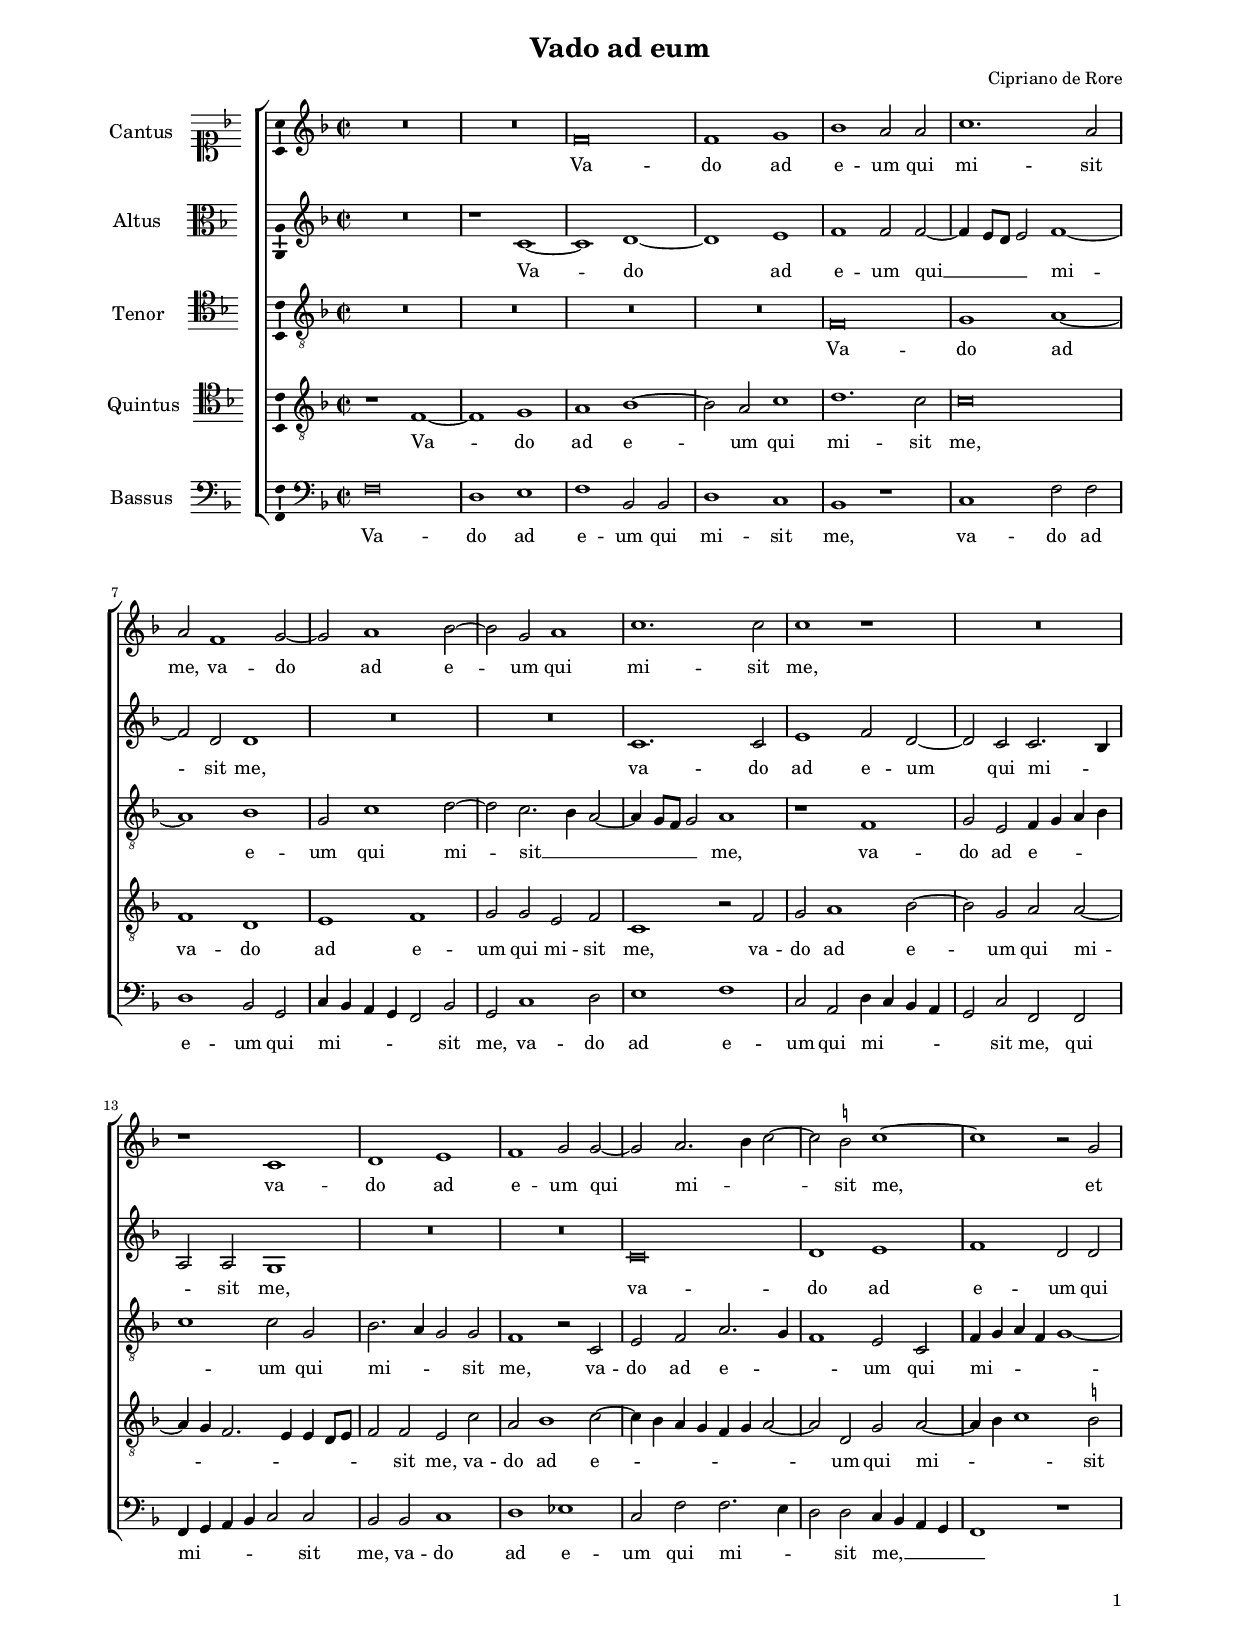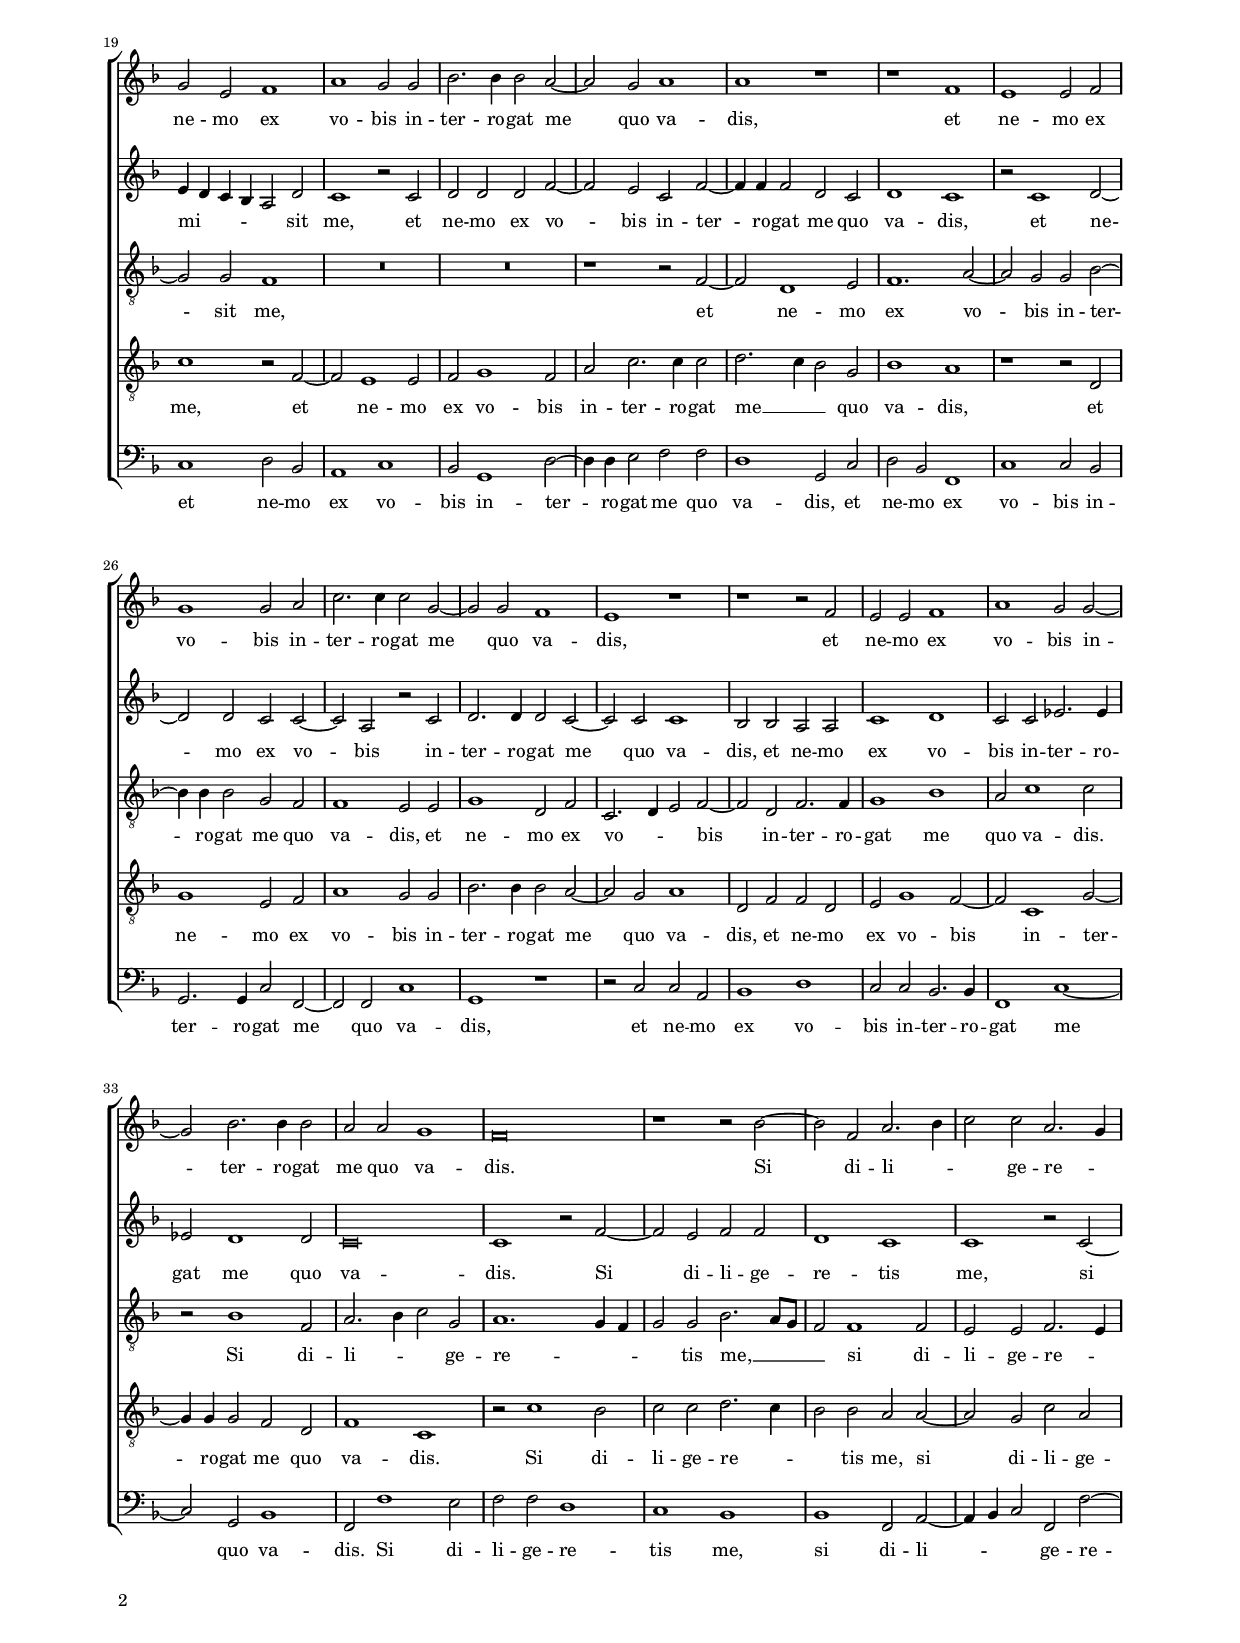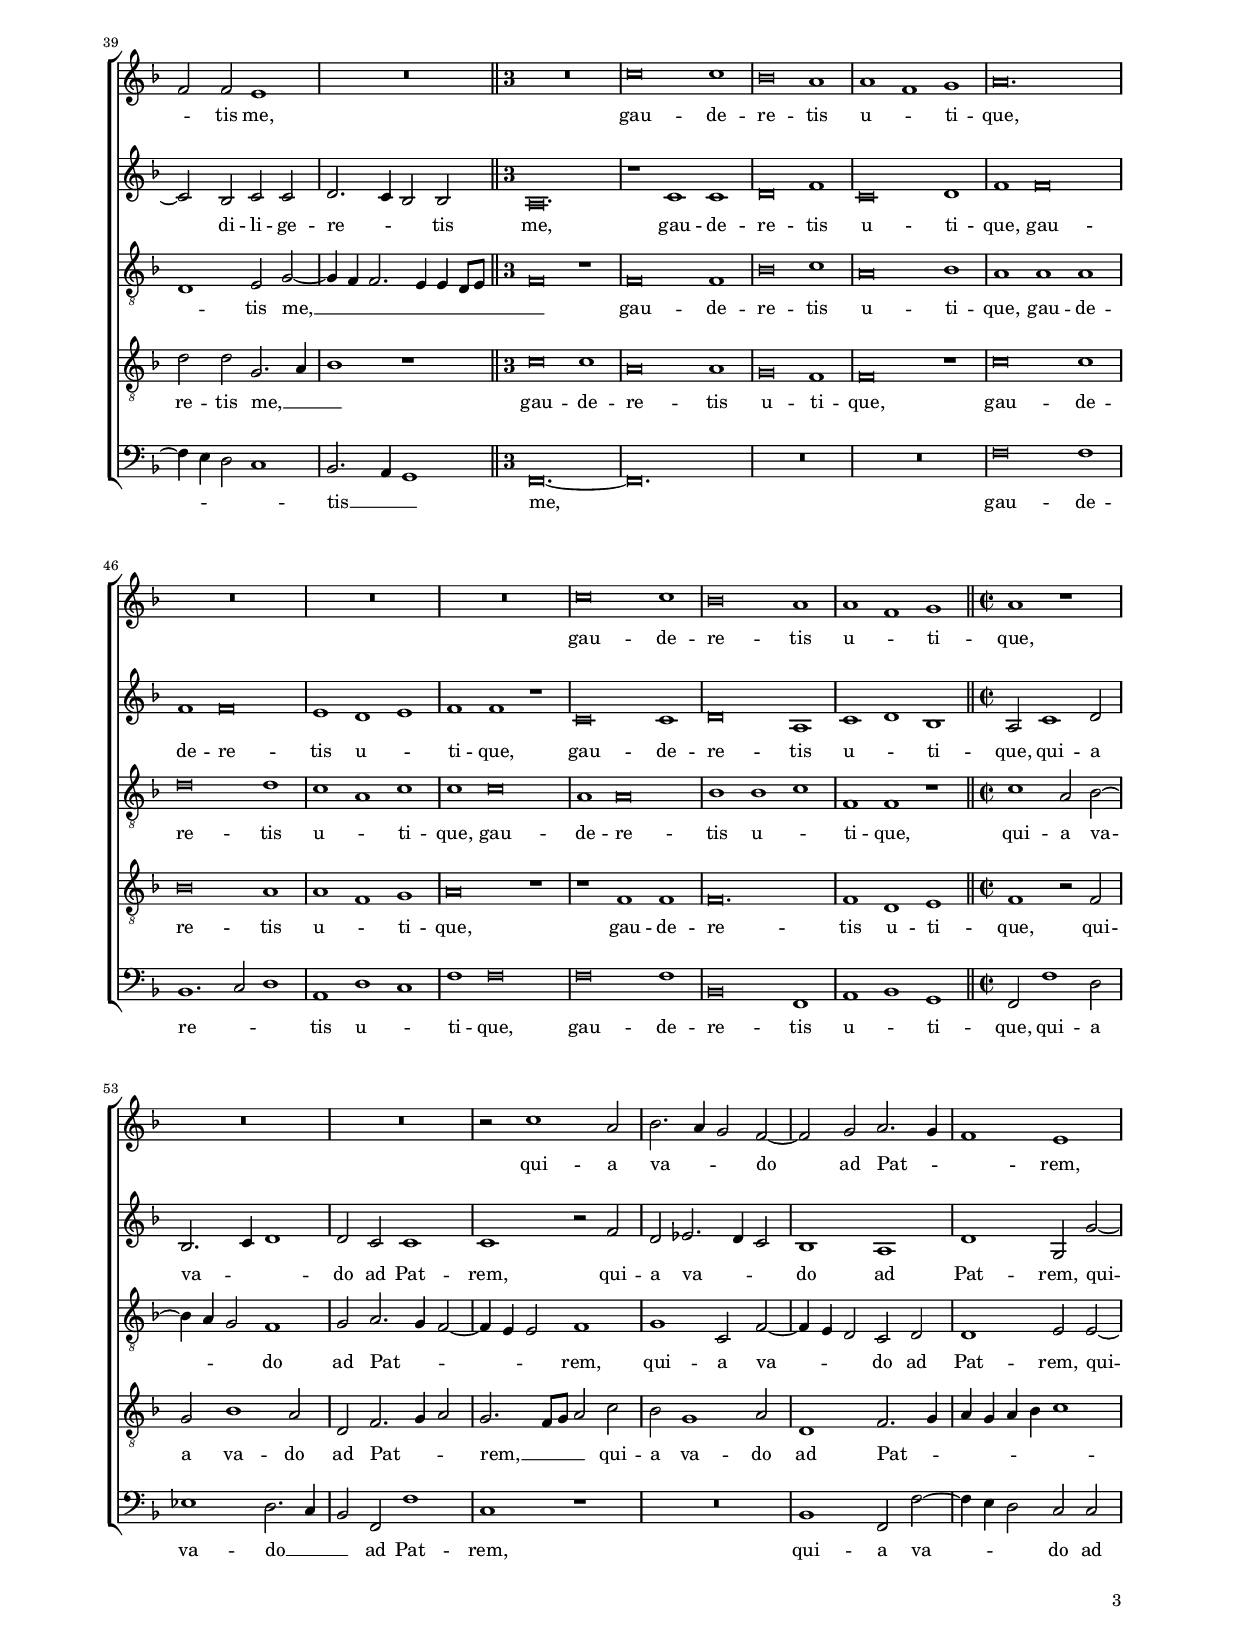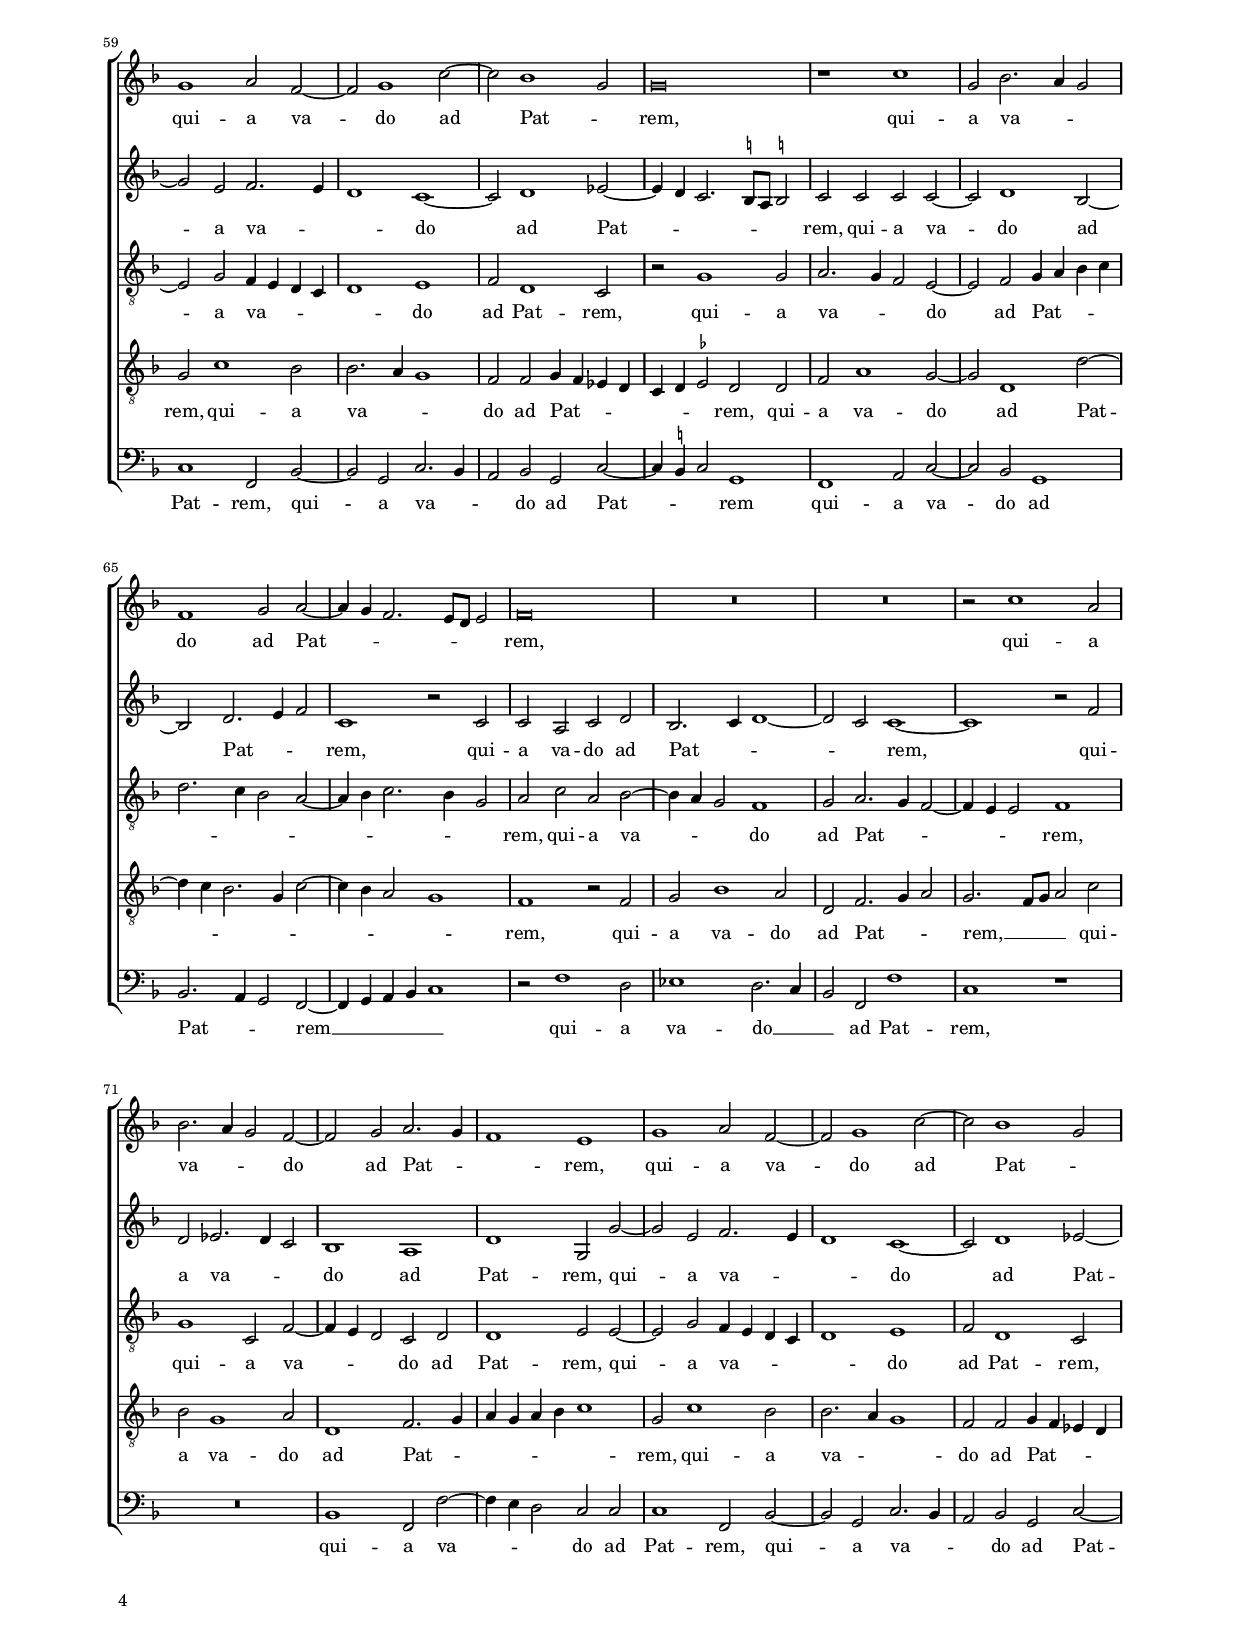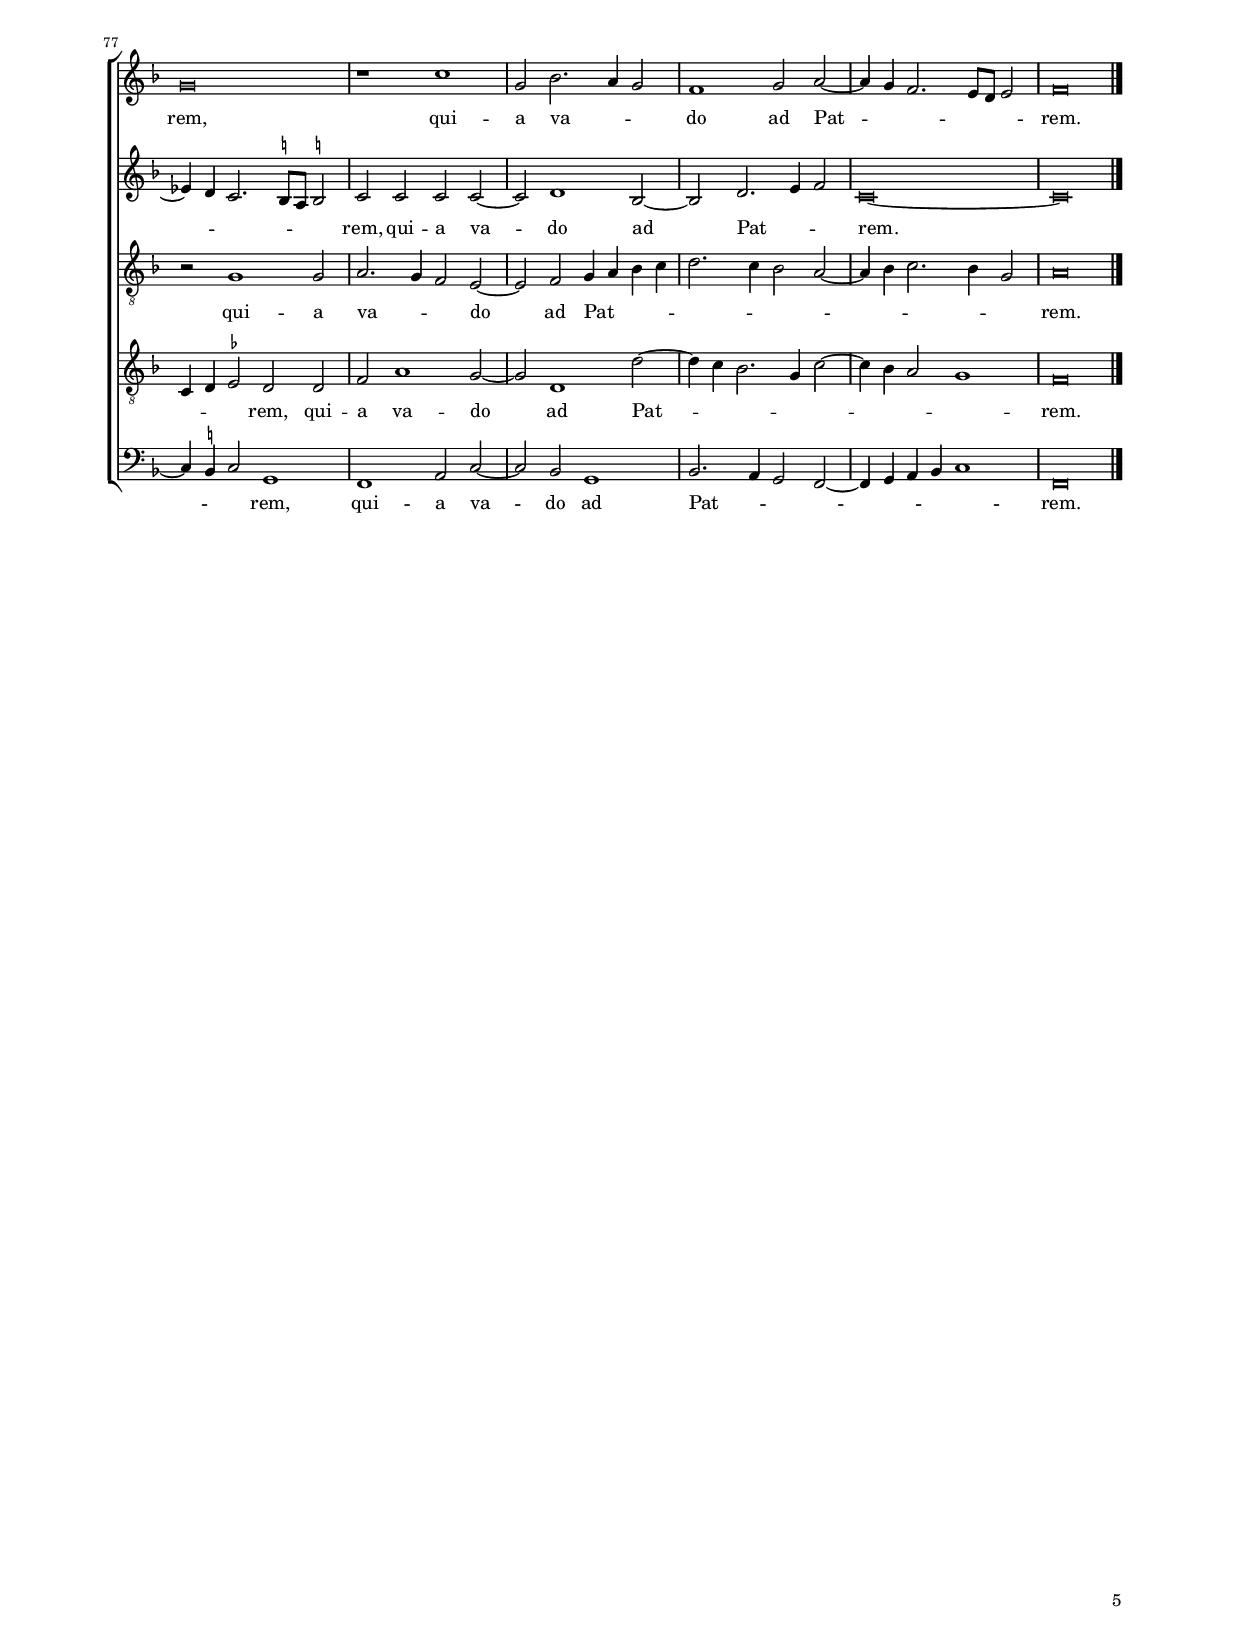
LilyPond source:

\header
{
  title="Vado ad eum"
  composer="Cipriano de Rore"
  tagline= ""
}

\version "2.18.2"
\language deutsch
#(set-global-staff-size 15)
% #(set-default-paper-size "letter")
#(ly:set-option 'point-and-click #f)


\paper
	{
	top-margin = 1.8 \cm
	bottom-margin = 1.2 \cm
	left-margin = 2 \cm
	right-margin = 2 \cm
	ragged-bottom = ##f
	ragged-last-bottom = ##t
	print-page-number = ##f
	system-system-spacing = #'((basic-distance . 17) (minimum-distance . 14) (padding . 7) (strechability . 150))
    oddFooterMarkup=\markup   \fill-line { "" \fromproperty #'page:page-number-string }
    evenFooterMarkup=\markup  \fill-line { \fromproperty #'page:page-number-string "" }
    last-bottom-spacing = #'((basic-distance . 12) (minimum-distance . 7) (padding . 4))
%	systems-per-page = 3
    page-count = 5
%	min-systems-per-page = 3
	markup-system-spacing #'basic-distance = #12
%	print-all-headers = ##t
%	print-first-page-number = ##t
%	first-page-number = 1
	}

	
global = {
	\key f \major
	\time 2/2 \set Score.measureLength = #(ly:make-moment 2/1)
    \set Score.tempoHideNote = ##t
    \tempo 2 = 90
    \skip 1*2*40 \bar "||"
	\time 3/1 \once \override Score.TimeSignature.style = #'single-digit \newSpacingSection
    \tempo 1 = 135
    \skip 1*3*11 \bar "||" \time 2/2 \set Score.measureLength = #(ly:make-moment 2/1) \newSpacingSection
    \tempo 2 = 90
    \skip 1*2*31 \bar "|."
	}

	ficta = { \once \set suggestAccidentals = ##t }

	forget = #(define-music-function (parser location music) (ly:music?) #{
		\accidentalStyle forget
		$music
		\accidentalStyle default
		#})

	m = \melisma
	me = \melismaEnd
%	\mark \markup { \override #'(style . baroque) { \note  #"breve" #1 = \note #"breve." #1 } }



incipitcantus = \markup { \score {
	{
	\set Staff.instrumentName = \markup { \fontsize #1 "Cantus" }
	\key f \major
	\clef soprano
	s4 \bar ""
	}
	\layout  {
	raggedright = ##t
	indent = 1.6 \cm
	line-width = 2.2\cm
	\context { \Staff \remove Time_signature_engraver }
	\override Staff.Clef.Y-extent = #'(0 . 0)
	}} \hspace #1 }

      
incipitaltus = \markup { \score {
	{
	\set Staff.instrumentName = \markup { \fontsize #1 "Altus" }
	\key f \major
	\clef alto
	s4 \bar ""
	}
	\layout  {
	raggedright = ##t
	indent = 1.6 \cm
	line-width = 2.2\cm
	\context { \Staff \remove Time_signature_engraver }
	\override Staff.Clef.Y-extent = #'(0 . 0)
	}} \hspace #1 }


incipittenor = \markup { \score {
	{
	\set Staff.instrumentName = \markup { \fontsize #1 "Tenor" }
	\key f \major
	\clef tenor
	s4 \bar ""
	}
	\layout  {
	raggedright = ##t
	indent = 1.6 \cm
	line-width = 2.2\cm
	\context { \Staff \remove Time_signature_engraver }
	\override Staff.Clef.Y-extent = #'(0 . 0)
	}} \hspace #1 }
      
      
incipitquintus = \markup { \score {
	{
	\set Staff.instrumentName = \markup { \fontsize #1 "Quintus" }
	\key f \major
	\clef tenor
	s4 \bar ""
	}
	\layout  {
	raggedright = ##t
	indent = 1.6 \cm
	line-width = 2.2\cm
	\context { \Staff \remove Time_signature_engraver }
	\override Staff.Clef.Y-extent = #'(0 . 0)
	}} \hspace #1 }
      
      
incipitbassus = \markup { \score {
	{
	\set Staff.instrumentName = \markup { \fontsize #1 "Bassus" }
	\key f \major
	\clef bass
	s4 \bar ""
	}
	\layout  {
	raggedright = ##t
	indent = 1.6 \cm
	line-width = 2.2\cm
	\context { \Staff \remove Time_signature_engraver }
	\override Staff.Clef.Y-extent = #'(0 . 0)
	}} \hspace #1 }


cantus =  \relative c''
	{
	R\breve
	R\breve
	f,\breve
	f1 g
%5
	b1 a2 a |
	c1. a2
	a2 f1 g2~
	g2 a1 b2~
	b2 g a1
%10
	c1. c2 |
	c1 r
	R\breve
	r1 c,
	d1 e
%15
	f1 g2 g~ |
	g2 a2. b4 c2~
	c2 \ficta h c1~
	c1 r2 g
	g2 e f1
%20
	a1 g2 g |
	b2. b4 b2 a~
	a2 g a1
	a1 r
	r1 f
%25
	e1 e2 f |
	g1 g2 a
	c2. c4 c2 g~
	g2 g f1
	e1 r
%30
	r1 r2 f |
	e2 e f1
	a1 g2 g~
	g2 b2. b4 b2
	a2 a g1
%35
	f\breve |
	r1 r2 b~
	b2 f a2. b4
	c2 c a2. g4
	f2 f e1
%40
	R\breve |
% Triple time
	R\breve.
	c'\breve c1
	b\breve a1
	a1 f g
%45
	a\breve. |
	R\breve.
	R\breve.
	R\breve.
	c\breve c1
%50
	b\breve a1 |
	a1 f g
% End of triple time
	a1 r
	R\breve
	R\breve
%55
	r2 c1 a2 |
	b2. a4 g2 f~
	f2 g a2. g4
	f1 e
	g1 a2 f~
%60
	f2 g1 c2~ |
	c2 b1 g2
	g\breve
	r1 c
	g2 b2. a4 g2
%65
	f1 g2 a~ |
	a4 g f2. e8 d e2
	f\breve
	R\breve
	R\breve
%70
	r2 c'1 a2 |
	b2. a4 g2 f~
	f2 g a2. g4
	f1 e
	g1 a2 f~
%75
	f2 g1 c2~ |
	c2 b1 g2
	g\breve
	r1 c
	g2 b2. a4 g2
%80
	f1 g2 a~ |
	a4 g f2. e8 d e2
	f\breve |
	}


altus =  \relative c'
    {
	R\breve
	r1 c~
	c1 d~
	d1 e
%5
	f1 f2 f~ |
	f4 e8 d e2 f1~
	f2 d d1
	R\breve
	R\breve
%10
	c1. c2 |
	e1 f2 d~
	d2 c c2. b4
	a2 a g1
	R\breve
%15
	R\breve |
	c\breve
	d1 e
	f1 d2 d
	e4 d c b a2 d 
%20
	c1 r2 c |
	d2 d d f~
	f2 e c f~
	f4 f f2 d c
	d1 c
%25
	r2 c1 d2~ |
	d2 d c c~
	c2 a r c
	d2. d4 d2 c~
	c2 c c1
%30
	b2 b a a |
	c1 d
	c2 c es2. es4
	es2 d1 d2
	c\breve
%35
	c1 r2 f~ |
	f2 e f f
	d1 c
	c1 r2 c~
	c2 b2 c c
%40
	d2. c4 b2 b |
% Triple time
	a\breve.
	r1 c c
	d\breve f1
	c\breve d1
%45
	f1 f\breve |
	f1 f\breve
	e1 d e
	f1 f r
	c\breve c1
%50
	d\breve a1 |
	c1 d b
% End of triple time
	a2 c1 d2
	b2. c4 d1
	d2 c c1
%55
	c1 r2 f |
	d2 es2. d4 c2
	b1 a
	d1 g,2 g'~
	g2 e f2. e4
%60
	d1 c~ |
	c2 d1 es2~
	es4 d c2. \ficta h8 a \ficta h!2
	c2 c c c~
	c2 d1 b2~
%65
	b2 d2. e4 f2 |
	c1 r2 c
	c2 a c d
	b2. c4 d1~
	d2 c c1~
%70
	c1 r2 f |
	d2 es2. d4 c2
	b1 a
	d1 g,2 g'~
	g2 e f2. e4
%75
	d1 c~ |
	c2 d1 es2~
	es4 d c2. \ficta h8 a \ficta h!2
	c2 c c c~
	c2 d1 b2~
%80
	b2 d2. e4 f2 |
	c\breve~
    c\breve |
	}


tenor =  \relative c'
	{
	R\breve
	R\breve
	R\breve
	R\breve
%5
	f,\breve |
	g1 a~
	a1 b
	g2 c1 d2~
	d2 c2. b4 a2~
%10
	a4 g8 f g2 a1 |
	r1 f
	g2 e f4 g a b
	c1 c2 g
	b2. a4 g2 g
%15
	f1 r2 c |
	e2 f a2. g4
	f1 e2 c
	f4 g a f g1~
	g2 g f1
%20
	R\breve |
	R\breve
	r1 r2 f~
	f2 d1 e2
	f1. a2~
%25
	a2 g g b~ |
	b4 b b2 g f
	f1 e2 e
	g1 d2 f
	c2. d4 e2 f~
%30
	f2 d f2. f4 |
	g1 b
	a2 c1 c2
	r2 b1 f2
	a2. b4 c2 g
%35
	a1. g4 f |
	g2 g b2. a8 g
	f2 f1 f2
	e2 e f2. e4
	d1 e2 g~
%40
	g4 f f2. e4 e d8 e |
% Triple time
	f\breve r1
	f\breve f1
	b\breve c1
	a\breve b1
%45
	a1 a a |
	d\breve d1
	c1 a c
	c1 c\breve
	a1 a\breve
%50
	b1 b c |
	f,1 f r
% End of triple time
	c'1 a2 b~
	b4 a g2 f1
	g2 a2. g4 f2~
%55
	f4 e e2 f1 |
	g1 c,2 f~
	f4 e d2 c d
	d1 e2 e~
	e2 g f4 e d c
%60
	d1 e |
	f2 d1 c2
	r2 g'1 g2
	a2. g4 f2 e~
	e2 f g4 a b c
%65
	d2. c4 b2 a~ |
	a4 b c2. b4 g2
	a2 c a b~
	b4 a g2 f1
	g2 a2. g4 f2~
%70
	f4 e e2 f1 |
	g1 c,2 f~
	f4 e d2 c d
	d1 e2 e~
	e2 g f4 e d c
%75
	d1 e |
	f2 d1 c2
	r2 g'1 g2
	a2. g4 f2 e~
	e2 f g4 a b c
%80
	d2. c4 b2 a~ |
	a4 b c2. b4 g2
	a\breve |
	}


quintus  =  \relative c'
	{
	r1 f,~
	f1 g
	a1 b~
	b2 a c1
%5
	d1. c2 |
	c\breve
	f,1 d
	e1 f
	g2 g e f
%10
	c1 r2 f |
	g2 a1 b2~
	b2 g a a~
	a4 g f2. e4 e d8 e
	f2 f e c'
%15
	a2 b1 c2~ |
	c4 b a g f g a2~
	a2 d, g a~
	a4 b c1 \ficta h2
	c1 r2 f,~
%20
	f2 e1 e2 |
	f2 g1 f2
	a2 c2. c4 c2
	d2. c4 b2 g
	b1 a
%25
	r1 r2 d, |
	g1 e2 f
	a1 g2 g
	b2. b4 b2 a~
	a2 g a1
%30
	d,2 f f d |
	e2 g1 f2~
	f2 c1 g'2~
	g4 g g2 f d
	f1 c
%35
	r2 c'1 b2 |
	c2 c d2. c4
	b2 b a a~
	a2 g c a
	d2 d g,2. a4
%40
	b1 r |
% Triple time
	c\breve c1
	a\breve a1
	g\breve f1
    f\breve r1
%45
	c'\breve c1 |
	b\breve a1
	a1 f g
	a\breve r1
	r1 f f
%50
	f\breve. |
	f1 d e
% End of triple time
	f1 r2 f
	g2 b1 a2
	d,2 f2. g4 a2
%55
	g2. f8 g a2 c |
	b2 g1 a2
	d,1 f2. g4
	a4 g a b c1
	g2 c1 b2
%60
	b2. a4 g1 |
	f2 f g4 f es d
	c4 d \ficta es2 d d
	f2 a1 g2~
	g2 d1 d'2~
%65
	d4 c b2. g4 c2~ |
	c4 b a2 g1
	f1 r2 f
	g2 b1 a2
	d,2 f2. g4 a2
%70
	g2. f8 g a2 c |
	b2 g1 a2
	d,1 f2. g4
	a4 g a b c1
	g2 c1 b2
%75
	b2. a4 g1 |
	f2 f g4 f es d
	c4 d \ficta es2 d d
	f2 a1 g2~
	g2 d1 d'2~
%80
	d4 c b2. g4 c2~ |
	c4 b a2 g1
	f\breve |
	}


bassus  =  \relative c
	{
	f\breve
	d1 e
	f1 b,2 b
	d1 c
%5
	b1 r |
	c1 f2 f
	d1 b2 g
	c4 b a g f2 b
	g2 c1 d2
%10
	e1 f |
	c2 a d4 c b a
	g2 c f, f
	f4 g a b c2 c
	b2 b c1
%15
	d1 es |
	c2 f f2. e4
	d2 d c4 b a g
	f1 r
	c'1 d2 b
%20
	a1 c |
	b2 g1 d'2~
	d4 d e2 f f
	d1 g,2 c 
	d2 b f1
%25
	c'1 c2 b |
	g2. g4 c2 f,~
	f2 f c'1
	g1 r
	r2 c c a
%30
	b1 d |
	c2 c b2. b4
	f1 c'~
	c2 g b1
	f2 f'1 e2
%35
	f2 f d1 |
	c1 b
	b1 f2 a~
	a4 b c2 f, f'~
	f4 e d2 c1
%40
	b2. a4 g1 |
% Triple time
	f\breve.~
	f\breve.
	R\breve.
	R\breve.
%45
	f'\breve f1 |
	b,1. c2 d1
	a1 d c
	f1 f\breve
	f\breve f1
%50
	b,\breve f1 |
	a1 b g
% End of triple time
	f2 f'1 d2
	es1 d2. c4
	b2 f f'1
%55
	c1 r |
	R\breve
	b1 f2 f'~
	f4 e d2 c c
	c1 f,2 b~
%60
	b2 g c2. b4 |
	a2 b g c~
	c4 \ficta h c2 g1
	f1 a2 c~
	c2 b g1
%65
	b2. a4 g2 f~ |
	f4 g a b c1
	r2 f1 d2
	es1 d2. c4
	b2 f f'1
%70
	c1 r |
	R\breve
	b1 f2 f'~
	f4 e d2 c c
	c1 f,2 b~
%75
	b2 g c2. b4 |
	a2 b g c~
	c4 \ficta h c2 g1
	f1 a2 c~
	c2 b g1
%80
	b2. a4 g2 f~ |
	f4 g a b c1
	f,\breve |
	}


lyricscantus = \lyricmode {
	Va -- do ad e -- um qui mi -- sit me,
    va -- do ad e -- um qui mi -- sit me,
    va -- do ad e -- um qui mi -- _ _ sit me,
    et ne -- mo ex vo -- bis in -- ter -- ro -- gat me quo va -- dis,
    et ne -- mo ex vo -- bis in -- ter -- ro -- gat me quo va -- dis,
    et ne -- mo ex vo -- bis in -- ter -- ro -- gat me quo va -- dis.
    Si di -- li -- _ _ ge -- re -- _ _ tis me,
    gau -- de -- re -- tis u -- _ ti -- que,
    gau -- de -- re -- tis u -- _ ti -- que,
    qui -- a va -- _ _ do ad Pat -- _ _ rem,
    qui -- a va -- do ad Pat -- _ rem,
    qui -- a va -- _ _ do ad Pat -- _ _ _ _ _ rem,
    qui -- a va -- _ _ do ad Pat -- _ _ rem,
    qui -- a va -- do ad Pat -- _ rem,
    qui -- a va -- _ _ do ad Pat -- _ _ _ _ _ rem.
	}


lyricsaltus = \lyricmode {
	Va -- do ad e -- um qui __ _ _ _ mi -- sit me,
    va -- do ad e -- um qui mi -- _ _ sit me,
    va -- do ad e -- um qui mi -- _ _ _ _ sit me,
    et ne -- mo ex vo -- bis in -- ter -- ro -- gat me quo va -- dis,
    et ne -- mo ex vo -- bis in -- ter -- ro -- gat me quo va -- dis,
    et ne -- mo ex vo -- bis in -- ter -- ro -- gat me quo va -- dis.
    Si di -- li -- ge -- re -- tis me,
    si di -- li -- ge -- re -- _ _ tis me,
    gau -- de -- re -- tis u -- ti -- que,
    gau -- de -- re -- tis u -- _ ti -- que,
    gau -- de -- re -- tis u -- _ ti -- que,
    qui -- a va -- _ _ do ad Pat -- rem,
    qui -- a va -- _ _ do ad Pat -- rem,
    qui -- a va -- _ _ do ad Pat -- _ _ _ _ _ rem,
    qui -- a va -- do ad Pat -- _ _ rem,
    qui -- a va -- do ad Pat -- _ _ _ rem,
    qui -- a va -- _ _ do ad Pat -- rem,
    qui -- a va -- _ _ do ad Pat -- _ _ _ _ _ rem,
    qui -- a va -- do ad Pat -- _ _ rem.
	}


lyricstenor = \lyricmode {
	Va -- do ad e -- um qui mi -- sit __ _ _ _ _ _ me,
    va -- do ad e -- _ _ _ _ um qui mi -- _ _ sit me,
    va -- do ad e -- _ _ um qui mi -- _ _ _ _ sit me,
    et ne -- mo ex vo -- bis in -- ter -- ro -- gat me quo va -- dis,
    et ne -- mo ex vo -- _ _ bis in -- ter -- ro -- gat me quo va -- dis.
    Si di -- li -- _ _ ge -- re -- _ _ _ tis me, __ _ _ _
    si di -- li -- ge -- re -- _ _ tis me, __ _ _ _ _ _ _ _
    gau -- de -- re -- tis u -- ti -- que,
    gau -- de -- re -- tis u -- _ ti -- que,
    gau -- de -- re -- tis u -- _ ti -- que,
    qui -- a va -- _ _ do ad Pat -- _ _ _ _ rem,
    qui -- a va -- _ _ do ad Pat -- rem,
    qui -- a va -- _ _ _ _ do ad Pat -- rem,
    qui -- a va -- _ _ do ad Pat -- _ _ _ _ _ _ _ _ _ _ _ rem,
    qui -- a va -- _ _ do ad Pat -- _ _ _ _ rem,
    qui -- a va -- _ _ do ad Pat -- rem,
    qui -- a va -- _ _ _ _ do ad Pat -- rem,
    qui -- a va -- _ _ do ad Pat -- _ _ _ _ _ _ _ _ _ _ _ rem.
	}


lyricsquintus = \lyricmode {
	Va -- do ad e -- um qui mi -- sit me,
    va -- do ad e -- um qui mi -- sit me,
    va -- do ad e -- um qui mi -- _ _ _ _ _ _ _ sit me,
    va -- do ad e -- _ _ _ _ _ _ um qui mi -- _ _ sit me,
    et ne -- mo ex vo -- bis in -- ter -- ro -- gat me __ _ _ quo va -- dis,
    et ne -- mo ex vo -- bis in -- ter -- ro -- gat me quo va -- dis,
    et ne -- mo ex vo -- bis in -- ter -- ro -- gat me quo va -- dis.
    Si di -- li -- ge -- re -- _ _ tis me,
    si di -- li -- ge -- re -- tis me, __ _ _
    gau -- de -- re -- tis u -- ti -- que,
    gau -- de -- re -- tis u -- _ ti -- que,
    gau -- de -- re -- tis u -- ti -- que,
    qui -- a va -- do ad Pat -- _ _ rem, __ _ _ _ 
    qui -- a va -- do ad Pat -- _ _ _ _ _ _ rem,
    qui -- a va -- _ _ do ad Pat -- _ _ _ _ _ _ rem,
    qui -- a va -- do ad Pat -- _ _ _ _ _ _ _ rem,
    qui -- a va -- do ad Pat -- _ _ rem, __ _ _ _ 
    qui -- a va -- do ad Pat -- _ _ _ _ _ _ rem,
    qui -- a va -- _ _ do ad Pat -- _ _ _ _ _ _ rem,
    qui -- a va -- do ad Pat -- _ _ _ _ _ _ _ rem.
	}


lyricsbassus = \lyricmode {
	Va -- do ad e -- um qui mi -- sit me,
    va -- do ad e -- um qui mi -- _ _ _ _ sit me,
    va -- do ad e -- um qui mi -- _ _ _ _ sit me,
    qui mi -- _ _ _ _ sit me,
    va -- do ad e -- um qui mi -- _ _ sit me, __ _ _ _ _
    et ne -- mo ex vo -- bis in -- ter -- ro -- gat me quo va -- dis,
    et ne -- mo ex vo -- bis in -- ter -- ro -- gat me quo va -- dis,
    et ne -- mo ex vo -- bis in -- ter -- ro -- gat me quo va -- dis.
    Si di -- li -- ge -- re -- tis me,
    si di -- li -- _ _ ge -- re -- _ _ _ tis __ _ _ me,
    gau -- de -- re -- _ _ tis u -- _ ti -- que,
    gau -- de -- re -- tis u -- _ ti -- que,
    qui -- a va -- do __ _ _ ad Pat -- rem,
    qui -- a va -- _ _ do ad Pat -- rem,
    qui -- a va -- _ _ do ad Pat -- _ _ rem
    qui -- a va -- do ad Pat -- _ _ rem __ _ _ _ _
    qui -- a va -- do __ _ _ ad Pat -- rem,
    qui -- a va -- _ _ do ad Pat -- rem,
    qui -- a va -- _ _ do ad Pat -- _ _ rem,
    qui -- a va -- do ad Pat -- _ _ _ _ _ _ _ rem.
	}


\score
{  
    % \transpose {
	\new ChoirStaff \with { \override StaffGrouper.staff-staff-spacing.basic-distance = #12 }
	<<

	\new Staff << \global
	\new Voice="v1" {
		\set Staff.instrumentName=\incipitcantus
%		\set Staff.instrumentName= "S"
		\set Staff.midiInstrument = "reed organ"
		\clef violin
		\cantus }
	\new Lyrics \lyricsto "v1" {\lyricscantus }
	>>


	\new Staff << \global
	\new Voice="v2" {
		\set Staff.instrumentName=\incipitaltus
%		\set Staff.instrumentName= "A"
		\set Staff.midiInstrument = "reed organ"
                \clef violin % "G_8"
		\altus}
	\new Lyrics \lyricsto "v2" {\lyricsaltus }
	>>


	\new Staff << \global
	\new Voice="v3" {
		\set Staff.instrumentName=\incipittenor
%		\set Staff.instrumentName= "T"
		\set Staff.midiInstrument = "reed organ"
		\clef "G_8"
		\tenor }
	\new Lyrics \lyricsto "v3" {\lyricstenor }
	>>


	\new Staff << \global
	\new Voice="v5" {
		\set Staff.instrumentName=\incipitquintus
%		\set Staff.instrumentName= "Q"
		\set Staff.midiInstrument = "reed organ"
		\clef "G_8"
		\quintus}
	\new Lyrics \lyricsto "v5" {\lyricsquintus }
	>>


	\new Staff << \global
	\new Voice="v4" {
		\set Staff.instrumentName=\incipitbassus
%		\set Staff.instrumentName= "B"
		\set Staff.midiInstrument = "reed organ"
		\clef bass 
		\bassus }
	\new Lyrics \lyricsto "v4" {\lyricsbassus}
	>>

	>>
	% } % transpose

	\layout
	{
	indent = 2.5\cm
	\context { \Lyrics \override VerticalAxisGroup.nonstaff-relatedstaff-spacing.padding = #1.4 }
%	\context { \Lyrics \override LyricText.font-size = #1 }
	\context { \Staff \override TimeSignature.break-visibility = #end-of-line-invisible }
	\context { \Staff \consists "Ambitus_engraver" }
%   \context { \Staff \consists "Custos_engraver" }
%   \context { \Staff \override Custos.style = #'mensural }
%	\context { \Voice \override Slur.transparent = ##t }
	\context { \Score \override BarNumber.padding = #2 }
	\context { \Voice \override NoteHead.style = #'baroque }
	}

\midi
	{
    	
	}

}


% EOF
